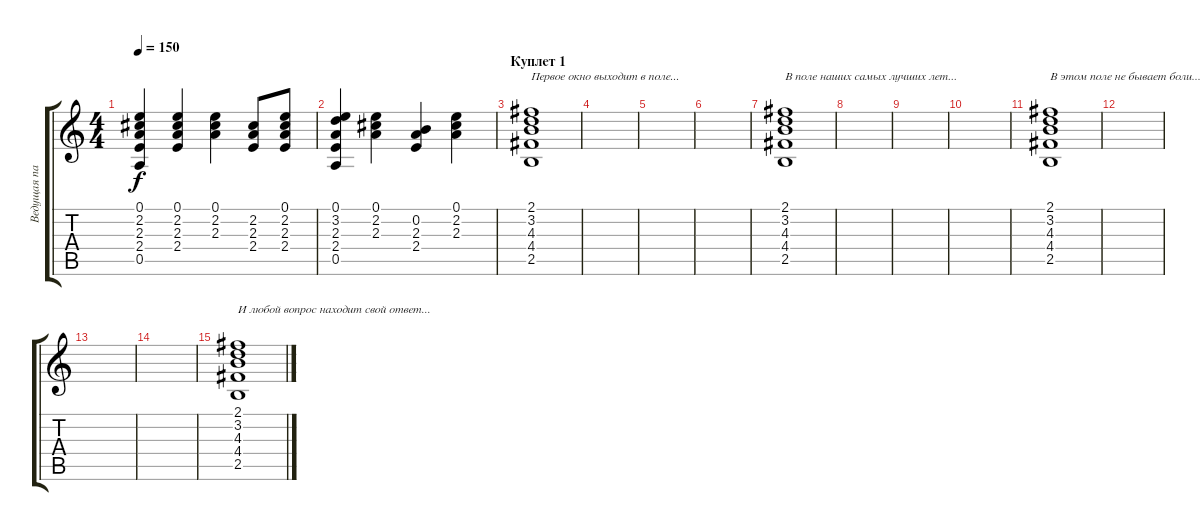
\track ("Ведущая партия" "Ведущая па") {instrument overdrivenguitar}
\staff {score tabs}
\tuning (E4 B3 G3 D3 A2 E2) {hide}
\ts (4 4)
\tempo 150
\clef g2
\ks c
(0.1 2.2 2.3 2.4 0.5).4{dy f} (0.1 2.2 2.3 2.4).4 (0.1 2.2 2.3).4 (2.2 2.3 2.4).8 (0.1 2.2 2.3 2.4).8 |
(0.1 3.2 2.3 2.4 0.5).4 (0.1 2.2 2.3).4 (0.2 2.3 2.4).4 (0.1 2.2 2.3).4 |
\section ("" "Куплет 1")
(2.1 3.2 4.3 4.4 2.5).1{txt "Первое окно выходит в поле..."} |
|
|
|
(2.1 3.2 4.3 4.4 2.5).1{txt "В поле наших самых лучших лет..."} |
|
|
|
(2.1 3.2 4.3 4.4 2.5).1{txt "В этом поле не бывает боли..."} |
|
|
|
(2.1 3.2 4.3 4.4 2.5).1{txt "И любой вопрос находит свой ответ..."}
